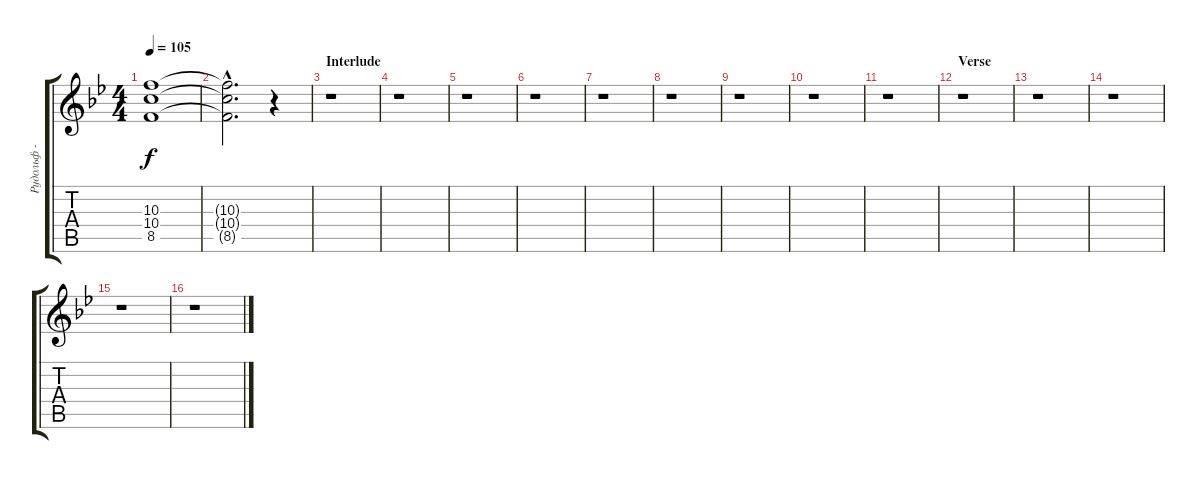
\track ("Рудольф - Flying V" "Рудольф - ") {instrument overdrivenguitar}
\staff {score tabs}
\tuning (E4 B3 G3 D3 A2 E2) {hide}
\ts (4 4)
\tempo 105
\clef g2
\ks gminor
(10.3 10.4 8.5).1{dy f} |
(10.3{hac t} 10.4{hac t} 8.5{hac t}).2{d} r.4 |
\section ("" "Interlude")
r.1 |
r.1 |
r.1 |
r.1 |
r.1 |
r.1 |
r.1 |
r.1 |
r.1 |
\section ("" "Verse")
r.1 |
r.1 |
r.1 |
r.1 |
r.1
